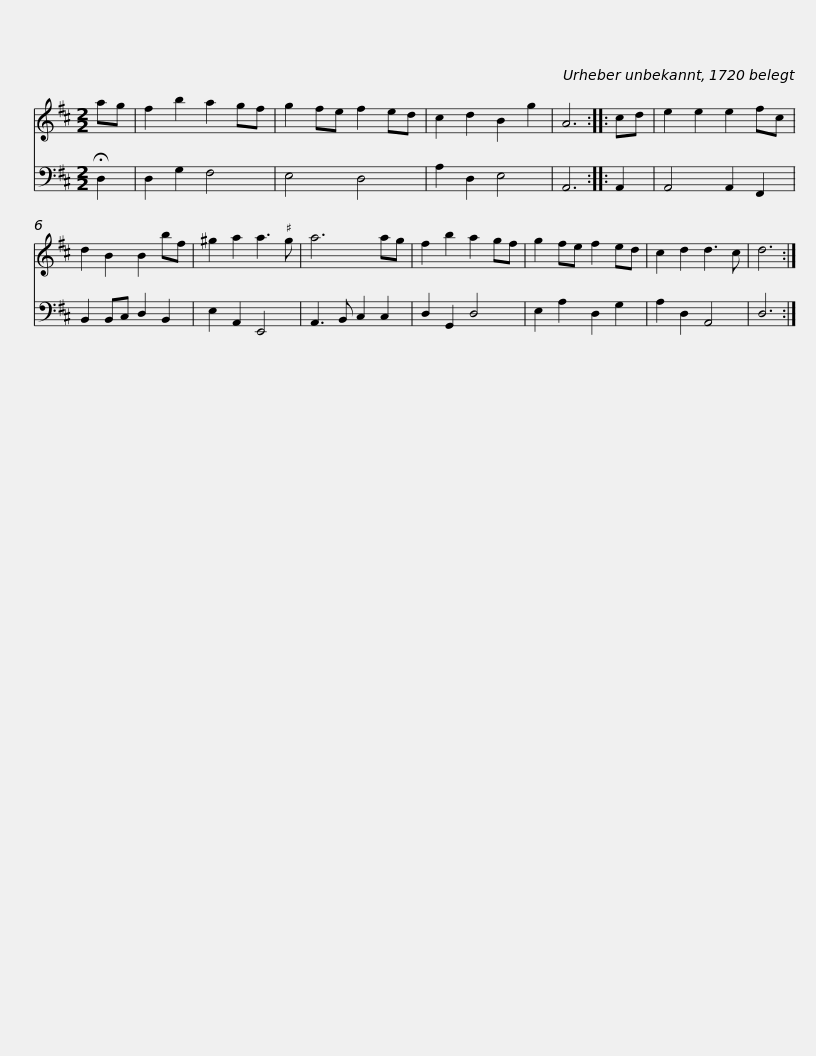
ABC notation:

X:1
%%score 1 2
L:1/8
M:2/2
I:linebreak $
K:D
V:1 treble
V:2 bass
V:1
 ag | f2 b2 a2 gf | g2 fe f2 ed | c2 d2 B2 g2 | A6 :: %5
 cd | e2 e2 e2 fc | d2 B2 B2 bf | ^g2 a2 a3 g |$ a6 ag | %10
 f2 b2 a2 gf | g2 fe f2 ed | c2 d2 d3 c | d6 :| %14
V:2
 !fermata!D,2 | D,2 G,2 F,4 | E,4 D,4 | A,2 D,2 E,4 | A,,6 :: %5
 A,,2 | A,,4 A,,2 F,,2 | B,,2 B,,C, D,2 B,,2 | E,2 A,,2 E,,4 |$ A,,3 B,, C,2 C,2 | %10
 D,2 G,,2 D,4 | E,2 A,2 D,2 G,2 | A,2 D,2 A,,4 | D,6 :| %14
